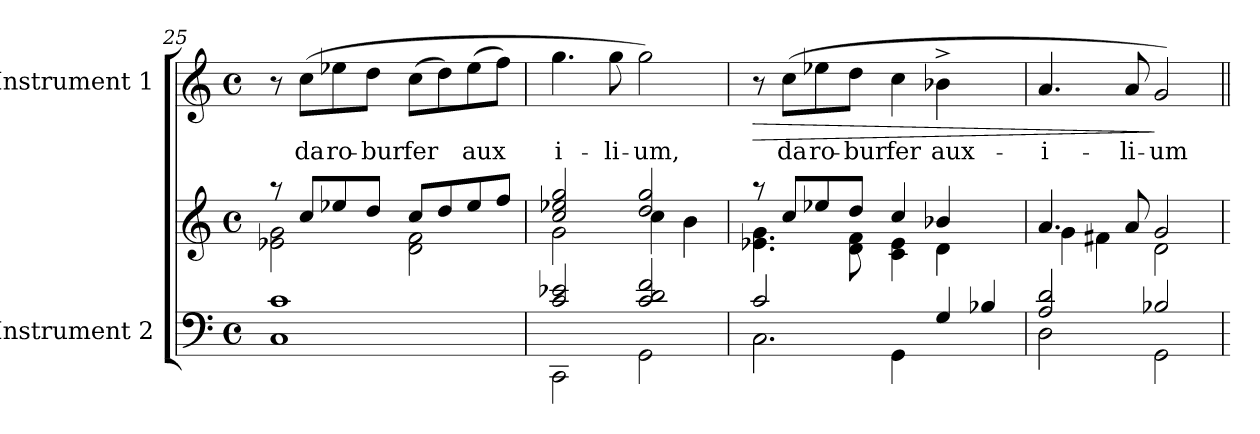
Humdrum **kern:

**kern	**kern	**kern	**text	**dynam
*part2	*part2	*part1	*part1	*part1
*staff3	*staff2	*staff1	*staff1	*staff1
*I"Instrument 2	*	*I"Instrument 1	*	*
*clefF4	*clefG2	*clefG2	*	*
*M4/4	*M4/4	*M4/4	*	*
*met(c)	*met(c)	*met(c)	*	*
=25	=25	=25	=25	=25
*	*^	*	*	*
1c 1C	8raa	2e-X\ 2g\	8r	.	.
!	!	!	!	!LO:LY:b:cj	!
.	8cc/L	.	(>8cc\L	da	.
!	!	!	!	!LO:LY:b	!
.	8ee-X/	.	8ee-X\	ro-	.
!	!	!	!	!LO:LY:b:cj	!
.	8dd/J	.	8dd\J	-bur	.
!	!	!	!	!LO:LY:b:cj	!
.	8cc/L	2f\ 2d\	(>8cc\L	fer	.
.	8dd/	.	8dd\)	.	.
!	!	!	!	!LO:LY:b	!
.	8ee-/	.	(>8ee-\	aux	.
.	8ff/J	.	8ff\J)	.	.
=26	=26	=26	=26	=26	=26
*^	*	*	*	*	*
!	!	!	!	!	!LO:LY:b:cj	!
2c/ 2e-X/	2CC\	2gg/ 2ee-X/ 2cc/	2g\	4.gg\	i-	.
!	!	!	!	!	!LO:LY:b	!
.	.	.	.	8gg\	-li-	.
!	!	!	!	!	!LO:LY:b:cj	!
2c/ 2f/ 2d/	2GG\	2gg/ 2dd/	4cc\	2gg\)	-um,	.
.	.	.	4b\	.	.	.
!!LO:LB:g=z
=27	=27	=27	=27	=27	=27	=27
!	!	!	!	!	!	!LO:HP:b
2c/	2.C\	8raa	4.e-X\ 4.g\	8r	.	>
!	!	!	!	!	!LO:LY:b:cj	!
.	.	8cc/L	.	(>8cc\L	da	.
!	!	!	!	!	!LO:LY:b	!
.	.	8ee-X/	.	8ee-X\	ro-	.
!	!	!	!	!	!LO:LY:b:cj	!
.	.	8dd/J	8f\ 8d\	8dd\J	-bur	.
!	!	!	!	!	!LO:LY:b:cj	!
4GG\	.	4cc/	4c\ 4e-\	4cc\	fer	.
!	!	!	!	!	!LO:LY:b:cj	!
2ryy	4G/	4b-X/	4d\	4b-X^<\	aux-	.
.	4B-X/	4ryy	4ryy	4ryy	.	.
=28	=28	=28	=28	=28	=28	=28
!	!	!	!	!	!LO:LY:b:cj	!
2A/ 2d/	2D\	4.a/	4g\	4.a/	-i-	.
.	.	.	4f#X\	.	.	.
!	!	!	!	!	!LO:LY:b:cj	!
.	.	8a/	.	8a/	-li-	.
!	!	!	!	!	!LO:LY:b:cj	!
2B-X/	2GG\	2g/	2d\	2g/)	-um	]
*v	*v	*	*	*	*	*
*	*v	*v	*	*	*
=	=	=||	=||	=||
*-	*-	*-	*-	*-
